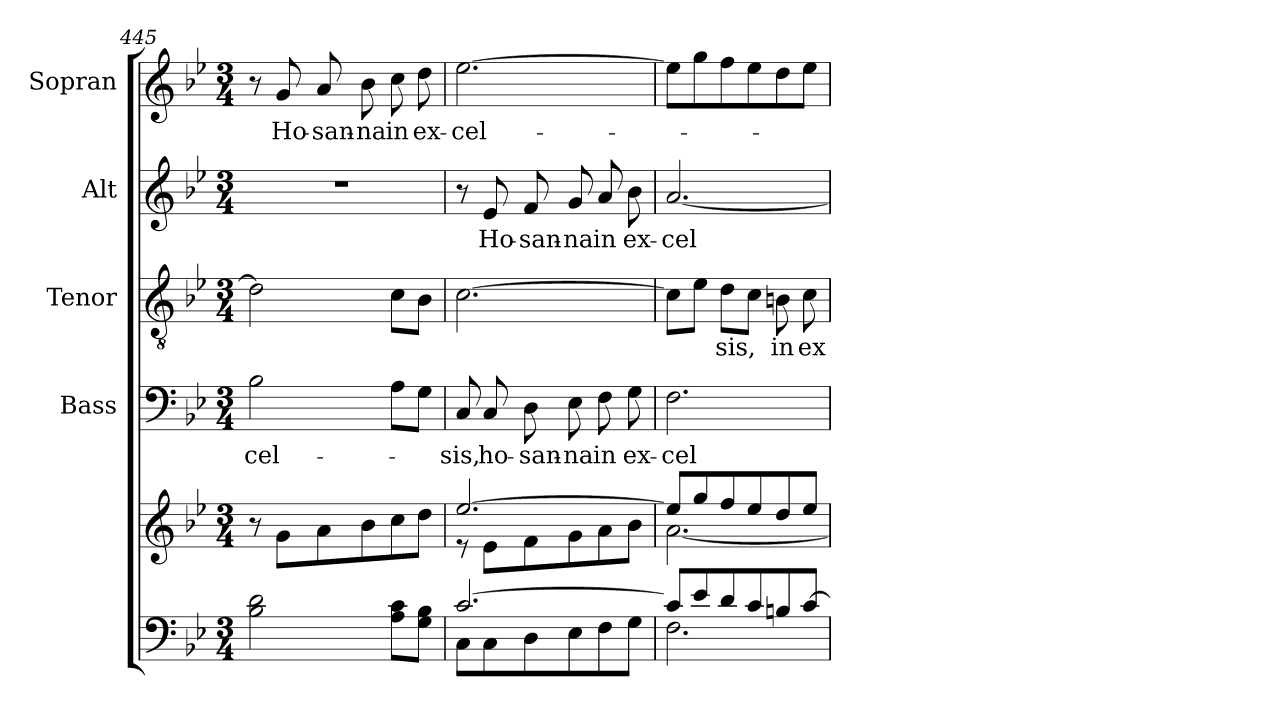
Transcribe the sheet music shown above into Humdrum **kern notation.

**kern	**kern	**kern	**text	**kern	**text	**kern	**text	**kern	**text
*part5	*part5	*part4	*part4	*part3	*part3	*part2	*part2	*part1	*part1
*staff6	*staff5	*staff4	*staff4	*staff3	*staff3	*staff2	*staff2	*staff1	*staff1
*	*	*I"Bass	*	*I"Tenor	*	*I"Alt	*	*I"Sopran	*
*	*	*I'B.	*	*I'T.	*	*I'A.	*	*I'S.	*
!!LO:LB:g=z
*clefF4	*clefG2	*clefF4	*	*clefGv2	*	*clefG2	*	*clefG2	*
*k[b-e-]	*k[b-e-]	*k[b-e-]	*	*k[b-e-]	*	*k[b-e-]	*	*k[b-e-]	*
*B-:	*B-:	*B-:	*	*B-:	*	*B-:	*	*B-:	*
*M3/4	*M3/4	*M3/4	*	*M3/4	*	*M3/4	*	*M3/4	*
=445	=445	=445	=445	=445	=445	=445	=445	=445	=445
!	!	!	!LO:LY:b	!	!	!	!	!	!
2B-\ 2d\	8r	2B-\	-cel-	2d\]	.	2.r	.	8r	.
!	!	!	!	!	!	!	!	!	!LO:LY:b
.	8g\L	.	.	.	.	.	.	8g/	Ho-
!	!	!	!	!	!	!	!	!	!LO:LY:b
.	8a\	.	.	.	.	.	.	8a/	-san-
!	!	!	!	!	!	!	!	!	!LO:LY:b
.	8b-\	.	.	.	.	.	.	8b-\	-na
!	!	!	!	!	!	!	!	!	!LO:LY:b
8A\ 8c\L	8cc\	8A\L	.	8c\L	.	.	.	8cc\	in
!	!	!	!	!	!	!	!	!	!LO:LY:b
8G\ 8B-\J	8dd\J	8G\J	.	8B-\J	.	.	.	8dd\	ex-
=446	=446	=446	=446	=446	=446	=446	=446	=446	=446
*^	*^	*	*	*	*	*	*	*	*
!	!	!	!	!	!LO:LY:b	!	!	!	!	!	!LO:LY:b
[>2.c/	8C\L	[>2.ee-/	8re	8C/	-sis,	[2.c\	.	8r	.	[2.ee-\	-cel-
!	!	!	!	!	!LO:LY:b	!	!	!	!LO:LY:b	!	!
.	8C\	.	8e-\L	8C/	ho-	.	.	8e-/	Ho-	.	.
!	!	!	!	!	!LO:LY:b	!	!	!	!LO:LY:b	!	!
.	8D\	.	8f\	8D\	-san-	.	.	8f/	-san-	.	.
!	!	!	!	!	!LO:LY:b	!	!	!	!LO:LY:b	!	!
.	8E-\	.	8g\	8E-\	-na	.	.	8g/	-na	.	.
!	!	!	!	!	!LO:LY:b	!	!	!	!LO:LY:b	!	!
.	8F\	.	8a\	8F\	in	.	.	8a/	in	.	.
!	!	!	!	!	!LO:LY:b	!	!	!	!LO:LY:b	!	!
.	8G\J	.	8b-\J	8G\	ex-	.	.	8b-\	ex-	.	.
=447	=447	=447	=447	=447	=447	=447	=447	=447	=447	=447	=447
!	!	!	!	!	!LO:LY:b	!	!	!	!LO:LY:b	!	!
8c/L]	2.F\	8ee-/L]	[<2.a\	2.F\	-cel-	8c\L]	.	[2.a/	-cel-	8ee-\L]	.
8e-/	.	8gg/	.	.	.	8e-\J	.	.	.	8gg\	.
!	!	!	!	!	!	!	!LO:LY:b	!	!	!	!
8d/	.	8ff/	.	.	.	8d\L	-sis,	.	.	8ff\	.
8c/	.	8ee-/	.	.	.	8c\J	.	.	.	8ee-\	.
!	!	!	!	!	!	!	!LO:LY:b	!	!	!	!
8Bn/	.	8dd/	.	.	.	8Bn\	in	.	.	8dd\	.
!	!	!	!	!	!	!	!LO:LY:b	!	!	!	!
[>8c/J	.	8ee-/J	.	.	.	8c\	ex-	.	.	8ee-\J	.
*v	*v	*	*	*	*	*	*	*	*	*	*
*	*v	*v	*	*	*	*	*	*	*	*
=	=	=	=	=	=	=	=	=	=
*-	*-	*-	*-	*-	*-	*-	*-	*-	*-
